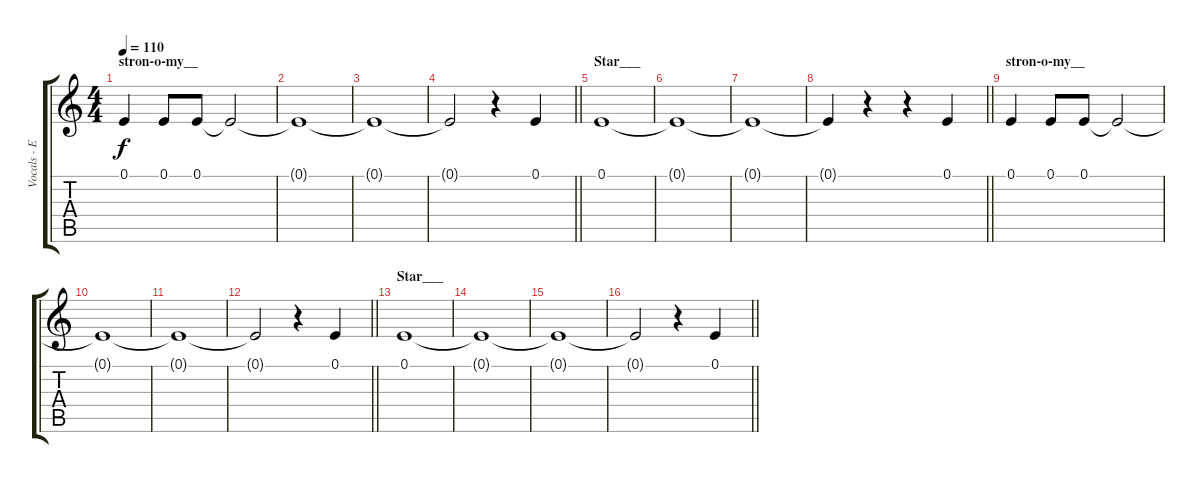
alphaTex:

\track ("Vocals - Eric" "Vocals - E") {instrument flute}
\staff {score tabs}
\tuning (E4 B3 G3 D3 A2 E2) {hide}
\ts (4 4)
\section ("" "stron-o-my__")
\tempo 110
\clef g2
\ks c
0.1.4{dy f} 0.1.8 0.1.8 0.1{t}.2 |
0.1{t}.1 |
0.1{t}.1 |
\barLineRight lightlight
0.1{t}.2 r.4 0.1.4 |
\section ("" "Star___")
0.1.1 |
0.1{t}.1 |
0.1{t}.1 |
\barLineRight lightlight
0.1{t}.4 r.4 r.4 0.1.4 |
\section ("" "stron-o-my__")
0.1.4 0.1.8 0.1.8 0.1{t}.2 |
0.1{t}.1 |
0.1{t}.1 |
\barLineRight lightlight
0.1{t}.2 r.4 0.1.4 |
\section ("" "Star___")
0.1.1 |
0.1{t}.1 |
0.1{t}.1 |
\barLineRight lightlight
0.1{t}.2 r.4 0.1.4
